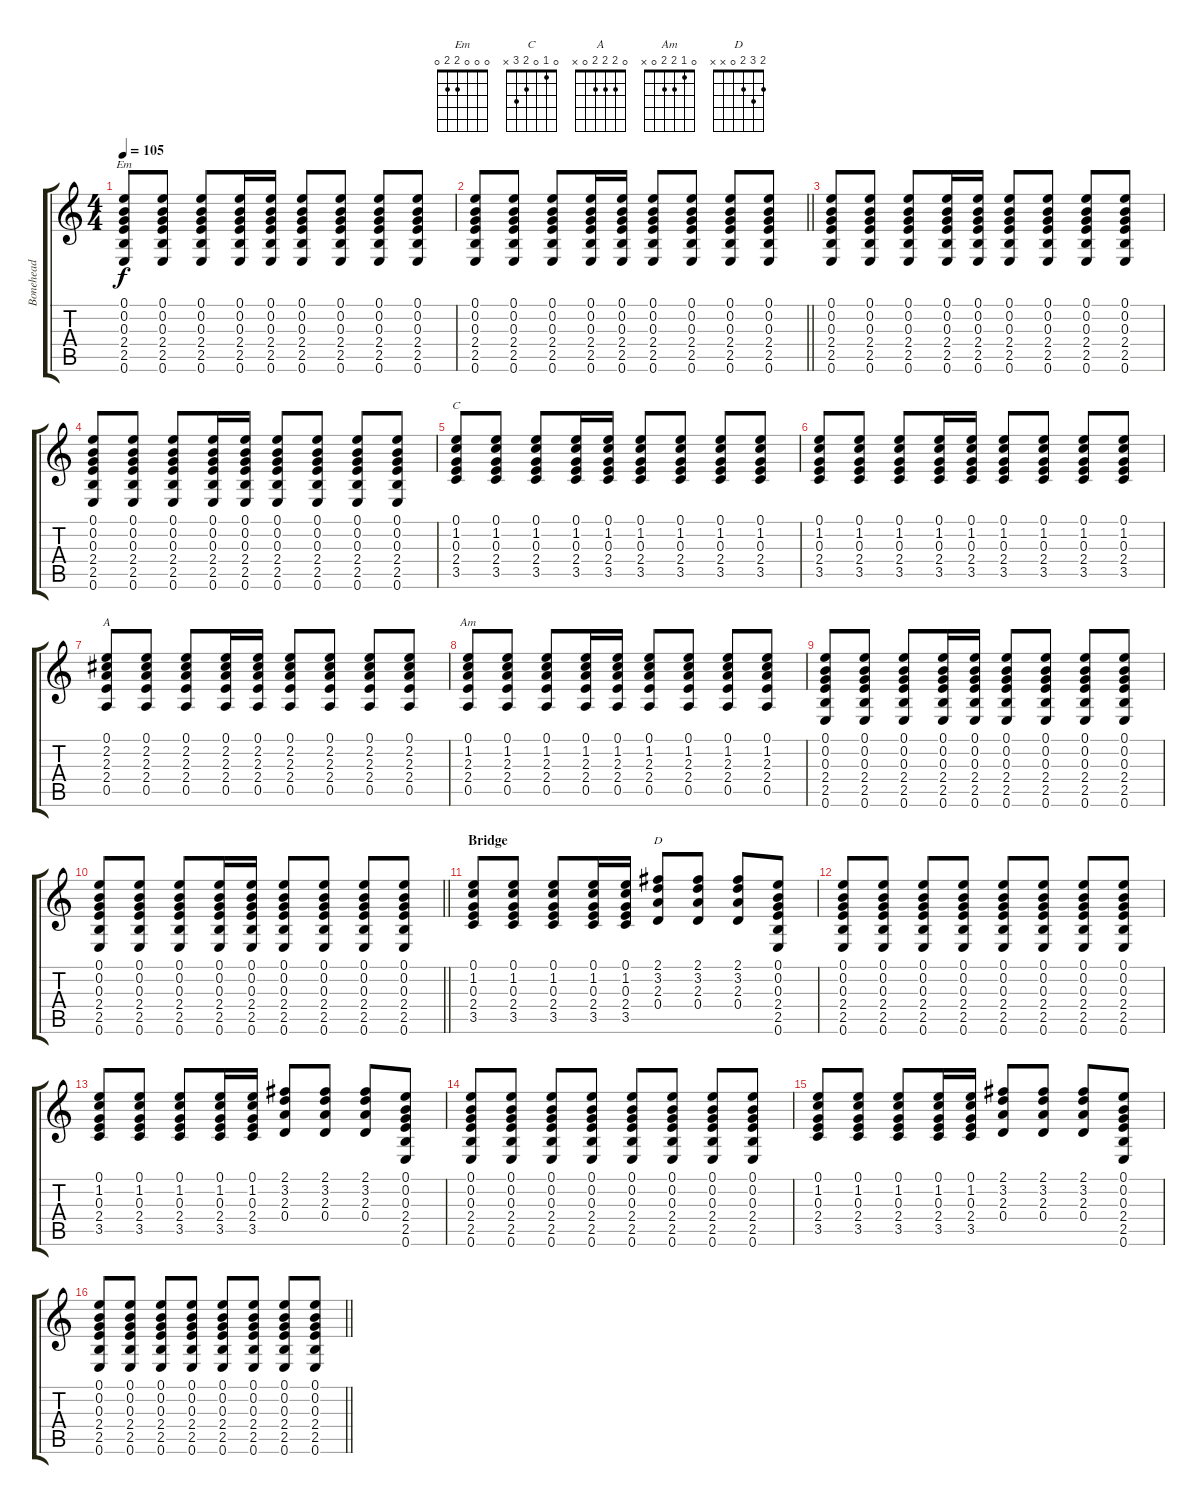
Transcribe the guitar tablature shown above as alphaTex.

\track ("Bonehead" "Bonehead") {instrument overdrivenguitar}
\staff {score tabs}
\tuning (E4 B3 G3 D3 A2 E2) {hide}
\chord ("Em" 0 0 0 2 2 0)
\chord ("C" 0 1 0 2 3 x)
\chord ("A" 0 2 2 2 0 x)
\chord ("Am" 0 1 2 2 0 x)
\chord ("D" 2 3 2 0 x x)
\ts (4 4)
\tempo 105
\clef g2
\ks c
(0.1 0.2 0.3 2.4 2.5 0.6).8{ch "Em" dy f} (0.1 0.2 0.3 2.4 2.5 0.6).8 (0.1 0.2 0.3 2.4 2.5 0.6).8 (0.1 0.2 0.3 2.4 2.5 0.6).16 (0.1 0.2 0.3 2.4 2.5 0.6).16 (0.1 0.2 0.3 2.4 2.5 0.6).8 (0.1 0.2 0.3 2.4 2.5 0.6).8 (0.1 0.2 0.3 2.4 2.5 0.6).8 (0.1 0.2 0.3 2.4 2.5 0.6).8 |
\barLineRight lightlight
(0.1 0.2 0.3 2.4 2.5 0.6).8 (0.1 0.2 0.3 2.4 2.5 0.6).8 (0.1 0.2 0.3 2.4 2.5 0.6).8 (0.1 0.2 0.3 2.4 2.5 0.6).16 (0.1 0.2 0.3 2.4 2.5 0.6).16 (0.1 0.2 0.3 2.4 2.5 0.6).8 (0.1 0.2 0.3 2.4 2.5 0.6).8 (0.1 0.2 0.3 2.4 2.5 0.6).8 (0.1 0.2 0.3 2.4 2.5 0.6).8 |
(0.1 0.2 0.3 2.4 2.5 0.6).8 (0.1 0.2 0.3 2.4 2.5 0.6).8 (0.1 0.2 0.3 2.4 2.5 0.6).8 (0.1 0.2 0.3 2.4 2.5 0.6).16 (0.1 0.2 0.3 2.4 2.5 0.6).16 (0.1 0.2 0.3 2.4 2.5 0.6).8 (0.1 0.2 0.3 2.4 2.5 0.6).8 (0.1 0.2 0.3 2.4 2.5 0.6).8 (0.1 0.2 0.3 2.4 2.5 0.6).8 |
(0.1 0.2 0.3 2.4 2.5 0.6).8 (0.1 0.2 0.3 2.4 2.5 0.6).8 (0.1 0.2 0.3 2.4 2.5 0.6).8 (0.1 0.2 0.3 2.4 2.5 0.6).16 (0.1 0.2 0.3 2.4 2.5 0.6).16 (0.1 0.2 0.3 2.4 2.5 0.6).8 (0.1 0.2 0.3 2.4 2.5 0.6).8 (0.1 0.2 0.3 2.4 2.5 0.6).8 (0.1 0.2 0.3 2.4 2.5 0.6).8 |
(0.1 1.2 0.3 2.4 3.5).8{ch "C"} (0.1 1.2 0.3 2.4 3.5).8 (0.1 1.2 0.3 2.4 3.5).8 (0.1 1.2 0.3 2.4 3.5).16 (0.1 1.2 0.3 2.4 3.5).16 (0.1 1.2 0.3 2.4 3.5).8 (0.1 1.2 0.3 2.4 3.5).8 (0.1 1.2 0.3 2.4 3.5).8 (0.1 1.2 0.3 2.4 3.5).8 |
(0.1 1.2 0.3 2.4 3.5).8 (0.1 1.2 0.3 2.4 3.5).8 (0.1 1.2 0.3 2.4 3.5).8 (0.1 1.2 0.3 2.4 3.5).16 (0.1 1.2 0.3 2.4 3.5).16 (0.1 1.2 0.3 2.4 3.5).8 (0.1 1.2 0.3 2.4 3.5).8 (0.1 1.2 0.3 2.4 3.5).8 (0.1 1.2 0.3 2.4 3.5).8 |
(0.1 2.2 2.3 2.4 0.5).8{ch "A"} (0.1 2.2 2.3 2.4 0.5).8 (0.1 2.2 2.3 2.4 0.5).8 (0.1 2.2 2.3 2.4 0.5).16 (0.1 2.2 2.3 2.4 0.5).16 (0.1 2.2 2.3 2.4 0.5).8 (0.1 2.2 2.3 2.4 0.5).8 (0.1 2.2 2.3 2.4 0.5).8 (0.1 2.2 2.3 2.4 0.5).8 |
(0.1 1.2 2.3 2.4 0.5).8{ch "Am"} (0.1 1.2 2.3 2.4 0.5).8 (0.1 1.2 2.3 2.4 0.5).8 (0.1 1.2 2.3 2.4 0.5).16 (0.1 1.2 2.3 2.4 0.5).16 (0.1 1.2 2.3 2.4 0.5).8 (0.1 1.2 2.3 2.4 0.5).8 (0.1 1.2 2.3 2.4 0.5).8 (0.1 1.2 2.3 2.4 0.5).8 |
(0.1 0.2 0.3 2.4 2.5 0.6).8 (0.1 0.2 0.3 2.4 2.5 0.6).8 (0.1 0.2 0.3 2.4 2.5 0.6).8 (0.1 0.2 0.3 2.4 2.5 0.6).16 (0.1 0.2 0.3 2.4 2.5 0.6).16 (0.1 0.2 0.3 2.4 2.5 0.6).8 (0.1 0.2 0.3 2.4 2.5 0.6).8 (0.1 0.2 0.3 2.4 2.5 0.6).8 (0.1 0.2 0.3 2.4 2.5 0.6).8 |
\barLineRight lightlight
(0.1 0.2 0.3 2.4 2.5 0.6).8 (0.1 0.2 0.3 2.4 2.5 0.6).8 (0.1 0.2 0.3 2.4 2.5 0.6).8 (0.1 0.2 0.3 2.4 2.5 0.6).16 (0.1 0.2 0.3 2.4 2.5 0.6).16 (0.1 0.2 0.3 2.4 2.5 0.6).8 (0.1 0.2 0.3 2.4 2.5 0.6).8 (0.1 0.2 0.3 2.4 2.5 0.6).8 (0.1 0.2 0.3 2.4 2.5 0.6).8 |
\section ("" "Bridge")
(0.1 1.2 0.3 2.4 3.5).8 (0.1 1.2 0.3 2.4 3.5).8 (0.1 1.2 0.3 2.4 3.5).8 (0.1 1.2 0.3 2.4 3.5).16 (0.1 1.2 0.3 2.4 3.5).16 (2.1 3.2 2.3 0.4).8{ch "D"} (2.1 3.2 2.3 0.4).8 (2.1 3.2 2.3 0.4).8 (0.1 0.2 0.3 2.4 2.5 0.6).8 |
(0.1 0.2 0.3 2.4 2.5 0.6).8 (0.1 0.2 0.3 2.4 2.5 0.6).8 (0.1 0.2 0.3 2.4 2.5 0.6).8 (0.1 0.2 0.3 2.4 2.5 0.6).8 (0.1 0.2 0.3 2.4 2.5 0.6).8 (0.1 0.2 0.3 2.4 2.5 0.6).8 (0.1 0.2 0.3 2.4 2.5 0.6).8 (0.1 0.2 0.3 2.4 2.5 0.6).8 |
(0.1 1.2 0.3 2.4 3.5).8 (0.1 1.2 0.3 2.4 3.5).8 (0.1 1.2 0.3 2.4 3.5).8 (0.1 1.2 0.3 2.4 3.5).16 (0.1 1.2 0.3 2.4 3.5).16 (2.1 3.2 2.3 0.4).8 (2.1 3.2 2.3 0.4).8 (2.1 3.2 2.3 0.4).8 (0.1 0.2 0.3 2.4 2.5 0.6).8 |
(0.1 0.2 0.3 2.4 2.5 0.6).8 (0.1 0.2 0.3 2.4 2.5 0.6).8 (0.1 0.2 0.3 2.4 2.5 0.6).8 (0.1 0.2 0.3 2.4 2.5 0.6).8 (0.1 0.2 0.3 2.4 2.5 0.6).8 (0.1 0.2 0.3 2.4 2.5 0.6).8 (0.1 0.2 0.3 2.4 2.5 0.6).8 (0.1 0.2 0.3 2.4 2.5 0.6).8 |
(0.1 1.2 0.3 2.4 3.5).8 (0.1 1.2 0.3 2.4 3.5).8 (0.1 1.2 0.3 2.4 3.5).8 (0.1 1.2 0.3 2.4 3.5).16 (0.1 1.2 0.3 2.4 3.5).16 (2.1 3.2 2.3 0.4).8 (2.1 3.2 2.3 0.4).8 (2.1 3.2 2.3 0.4).8 (0.1 0.2 0.3 2.4 2.5 0.6).8 |
\barLineRight lightlight
(0.1 0.2 0.3 2.4 2.5 0.6).8 (0.1 0.2 0.3 2.4 2.5 0.6).8 (0.1 0.2 0.3 2.4 2.5 0.6).8 (0.1 0.2 0.3 2.4 2.5 0.6).8 (0.1 0.2 0.3 2.4 2.5 0.6).8 (0.1 0.2 0.3 2.4 2.5 0.6).8 (0.1 0.2 0.3 2.4 2.5 0.6).8 (0.1 0.2 0.3 2.4 2.5 0.6).8
